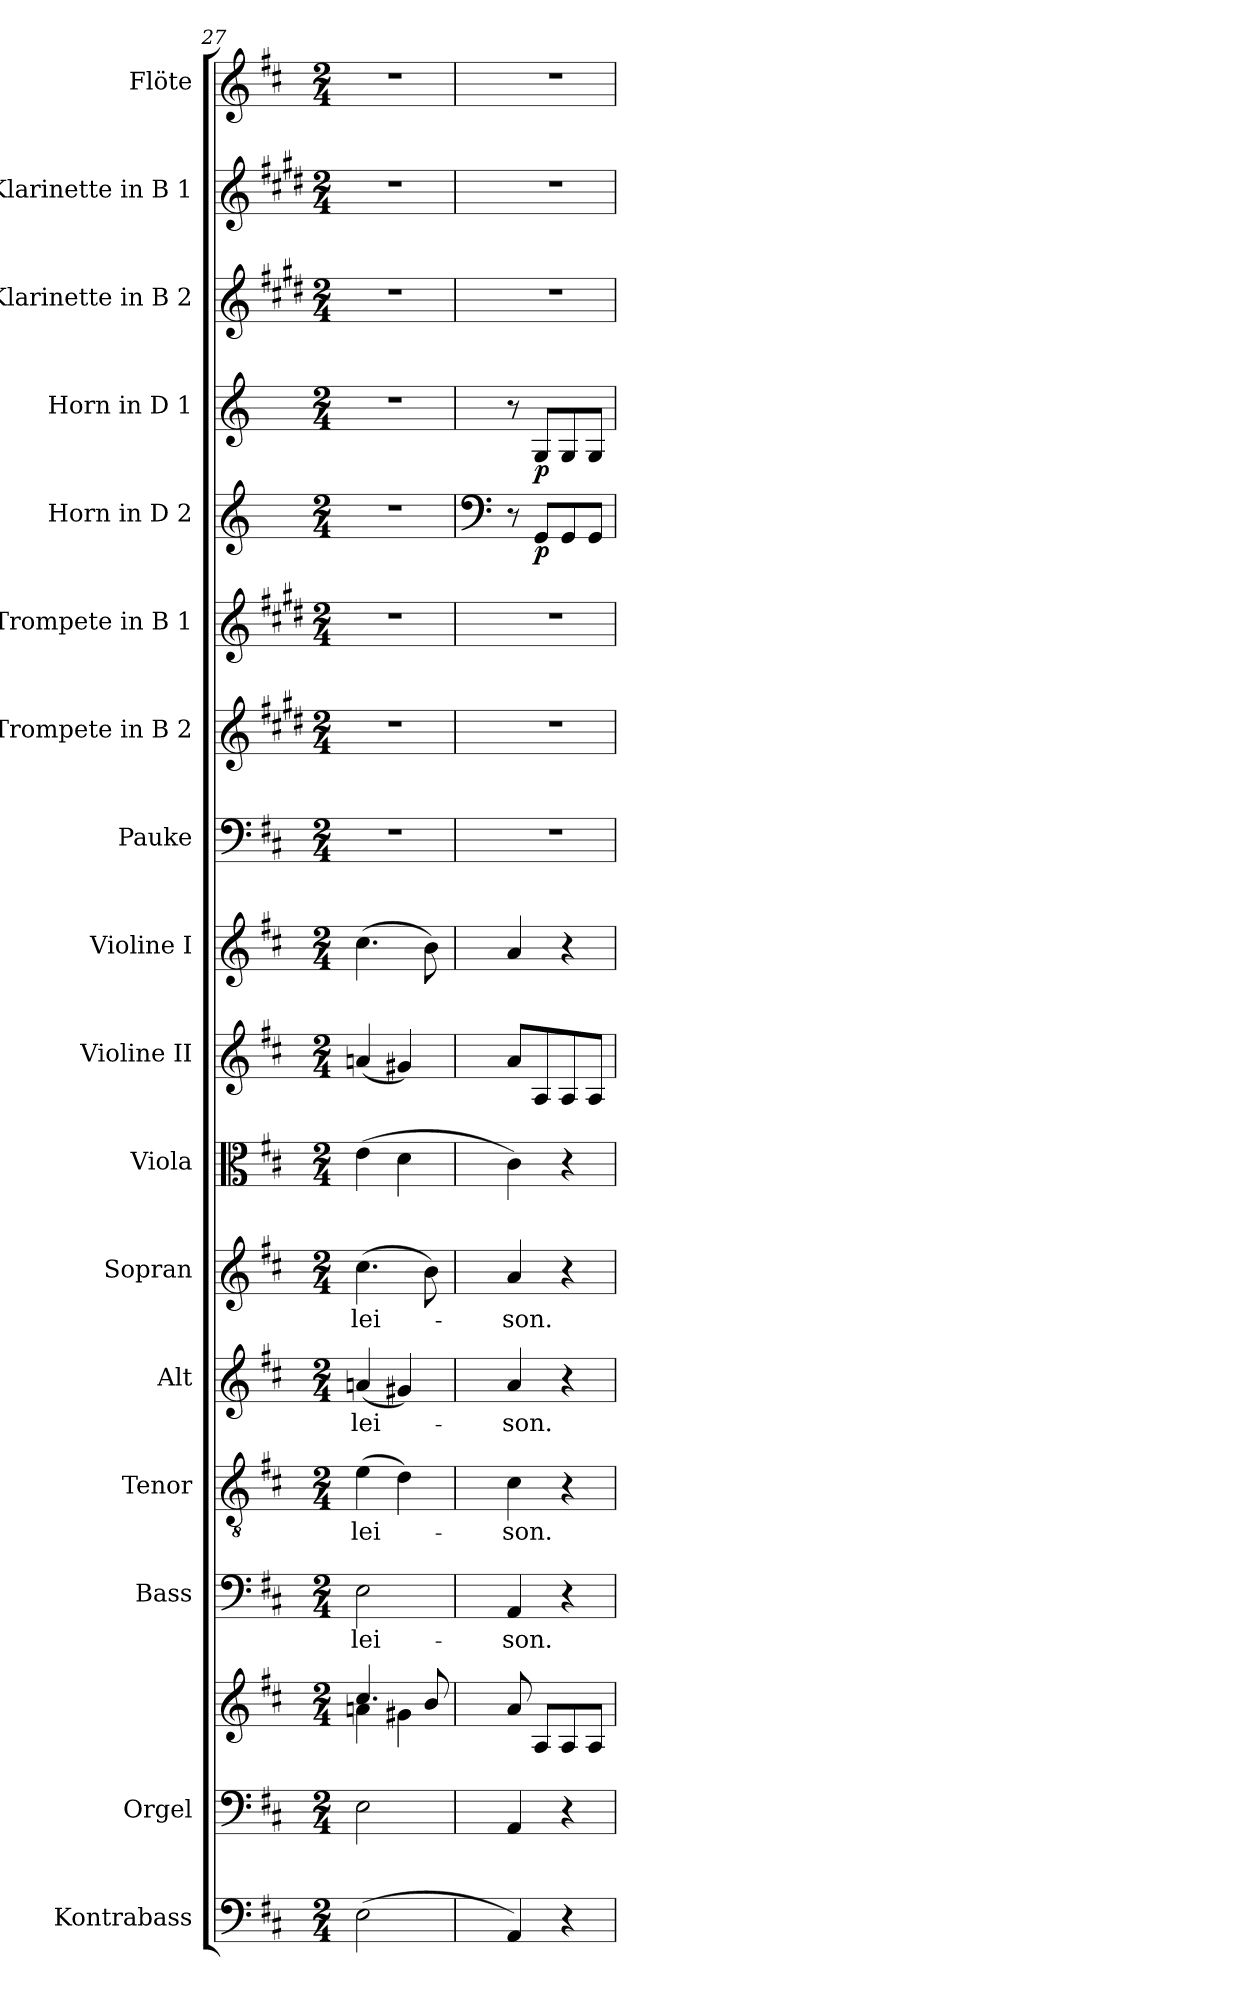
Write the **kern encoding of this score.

**kern	**kern	**kern	**kern	**text	**kern	**text	**kern	**text	**kern	**text	**kern	**kern	**kern	**kern	**kern	**kern	**kern	**dynam	**kern	**dynam	**kern	**kern	**kern
*part17	*part16	*part16	*part15	*part15	*part14	*part14	*part13	*part13	*part12	*part12	*part11	*part10	*part9	*part8	*part7	*part6	*part5	*part5	*part4	*part4	*part3	*part2	*part1
*staff18	*staff17	*staff16	*staff15	*staff15	*staff14	*staff14	*staff13	*staff13	*staff12	*staff12	*staff11	*staff10	*staff9	*staff8	*staff7	*staff6	*staff5	*staff5	*staff4	*staff4	*staff3	*staff2	*staff1
*I"Kontrabass	*I"Orgel	*	*I"Bass	*	*I"Tenor	*	*I"Alt	*	*I"Sopran	*	*I"Viola	*I"Violine II	*I"Violine I	*I"Pauke	*I"Trompete in B 2	*I"Trompete in B 1	*I"Horn in D 2	*	*I"Horn in D 1	*	*I"Klarinette in B 2	*I"Klarinette in B 1	*I"Flöte
*I'Kb.	*I'Org.	*	*I'B	*	*I'T	*	*I'A	*	*I'S	*	*I'Vla.	*I'Vl. II	*I'Vl. I	*I'Pk.	*I'Trp. 2	*I'Trp. 1	*I'Hrn. 2	*	*I'Hrn. 1	*	*I'Kl. 2	*I'Kl. 1	*I'Fl.
*clefF4	*clefF4	*clefG2	*clefF4	*	*clefGv2	*	*clefG2	*	*clefG2	*	*clefC3	*clefG2	*clefG2	*clefF4	*clefG2	*clefG2	*clefG2	*	*clefG2	*	*clefG2	*clefG2	*clefG2
*ITrd7c12	*	*	*	*	*	*	*	*	*	*	*	*	*	*	*ITrd1c2	*ITrd1c2	*ITrd-1c-2	*	*ITrd-1c-2	*	*ITrd1c2	*ITrd1c2	*
*k[f#c#]	*k[f#c#]	*k[f#c#]	*k[f#c#]	*	*k[f#c#]	*	*k[f#c#]	*	*k[f#c#]	*	*k[f#c#]	*k[f#c#]	*k[f#c#]	*k[f#c#]	*k[f#c#]	*k[f#c#]	*k[f#c#]	*	*k[f#c#]	*	*k[f#c#]	*k[f#c#]	*k[f#c#]
*D:	*D:	*D:	*D:	*	*D:	*	*D:	*	*D:	*	*D:	*D:	*D:	*D:	*D:	*D:	*D:	*	*D:	*	*D:	*D:	*D:
*M2/4	*M2/4	*M2/4	*M2/4	*	*M2/4	*	*M2/4	*	*M2/4	*	*M2/4	*M2/4	*M2/4	*M2/4	*M2/4	*M2/4	*M2/4	*	*M2/4	*	*M2/4	*M2/4	*M2/4
=27	=27	=27	=27	=27	=27	=27	=27	=27	=27	=27	=27	=27	=27	=27	=27	=27	=27	=27	=27	=27	=27	=27	=27
*	*	*^	*	*	*	*	*	*	*	*	*	*	*	*	*	*	*	*	*	*	*	*	*
!	!	!	!	!	!LO:LY:b	!	!LO:LY:b	!	!LO:LY:b	!	!LO:LY:b	!	!	!	!	!	!	!	!	!	!	!	!	!
(>2EE\	2E\	4.cc#/	4an\	2E\	-lei-	(>4e\	-lei-	(<4an/	-lei-	(>4.cc#\	-lei-	(>4e\	(<4an/	(>4.cc#\	2r	2r	2r	2r	.	2r	.	2r	2r	2r
.	.	.	4g#X\	.	.	4d\)	.	4g#X/)	.	.	.	4d\	4g#X/)	.	.	.	.	.	.	.	.	.	.	.
.	.	8b/	.	.	.	.	.	.	.	8b\)	.	.	.	8b\)	.	.	.	.	.	.	.	.	.	.
*	*	*v	*v	*	*	*	*	*	*	*	*	*	*	*	*	*	*	*	*	*	*	*	*	*
=28	=28	=28	=28	=28	=28	=28	=28	=28	=28	=28	=28	=28	=28	=28	=28	=28	=28	=28	=28	=28	=28	=28	=28
*	*	*	*	*	*	*	*	*	*	*	*	*	*	*	*	*	*clefF4	*	*	*	*	*	*
!	!	!	!	!LO:LY:b	!	!LO:LY:b	!	!LO:LY:b	!	!LO:LY:b	!	!	!	!	!	!	!	!	!	!	!	!	!
4AAA/)	4AA/	8a/	4AA/	-son.	4c#\	-son.	4a/	-son.	4a/	-son.	4c#\)	8a/L	4a/	2r	2r	2r	8r	.	8r	.	2r	2r	2r
!	!	!	!	!	!	!	!	!	!	!	!	!	!	!	!	!	!	!LO:DY:b	!	!LO:DY:b	!	!	!
.	.	8A/L	.	.	.	.	.	.	.	.	.	8A/	.	.	.	.	8AA/L	p	8A/L	p	.	.	.
4r	4r	8A/	4r	.	4r	.	4r	.	4r	.	4r	8A/	4r	.	.	.	8AA/	.	8A/	.	.	.	.
.	.	8A/J	.	.	.	.	.	.	.	.	.	8A/J	.	.	.	.	8AA/J	.	8A/J	.	.	.	.
=	=	=	=	=	=	=	=	=	=	=	=	=	=	=	=	=	=	=	=	=	=	=	=
*-	*-	*-	*-	*-	*-	*-	*-	*-	*-	*-	*-	*-	*-	*-	*-	*-	*-	*-	*-	*-	*-	*-	*-
